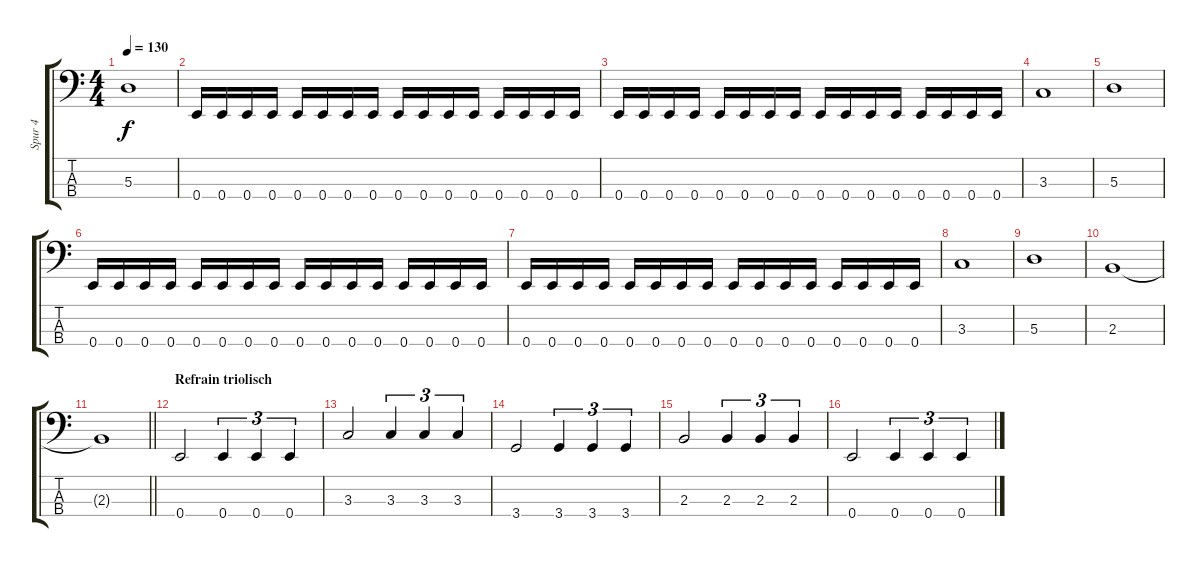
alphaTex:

\track ("Spur 4" "Spur 4") {instrument electricbassfinger}
\staff {score tabs}
\tuning (G2 D2 A1 E1) {hide}
\ts (4 4)
\tempo 130
\clef f4
\ks c
5.3.1{dy f} |
0.4.16 0.4.16 0.4.16 0.4.16 0.4.16 0.4.16 0.4.16 0.4.16 0.4.16 0.4.16 0.4.16 0.4.16 0.4.16 0.4.16 0.4.16 0.4.16 |
0.4.16 0.4.16 0.4.16 0.4.16 0.4.16 0.4.16 0.4.16 0.4.16 0.4.16 0.4.16 0.4.16 0.4.16 0.4.16 0.4.16 0.4.16 0.4.16 |
3.3.1 |
5.3.1 |
0.4.16 0.4.16 0.4.16 0.4.16 0.4.16 0.4.16 0.4.16 0.4.16 0.4.16 0.4.16 0.4.16 0.4.16 0.4.16 0.4.16 0.4.16 0.4.16 |
0.4.16 0.4.16 0.4.16 0.4.16 0.4.16 0.4.16 0.4.16 0.4.16 0.4.16 0.4.16 0.4.16 0.4.16 0.4.16 0.4.16 0.4.16 0.4.16 |
3.3.1 |
5.3.1 |
2.3.1 |
\barLineRight lightlight
2.3{t}.1 |
\section ("" "Refrain triolisch")
0.4.2 0.4.4{tu (3 2)} 0.4.4{tu (3 2)} 0.4.4{tu (3 2)} |
3.3.2 3.3.4{tu (3 2)} 3.3.4{tu (3 2)} 3.3.4{tu (3 2)} |
3.4.2 3.4.4{tu (3 2)} 3.4.4{tu (3 2)} 3.4.4{tu (3 2)} |
2.3.2 2.3.4{tu (3 2)} 2.3.4{tu (3 2)} 2.3.4{tu (3 2)} |
0.4.2 0.4.4{tu (3 2)} 0.4.4{tu (3 2)} 0.4.4{tu (3 2)}
